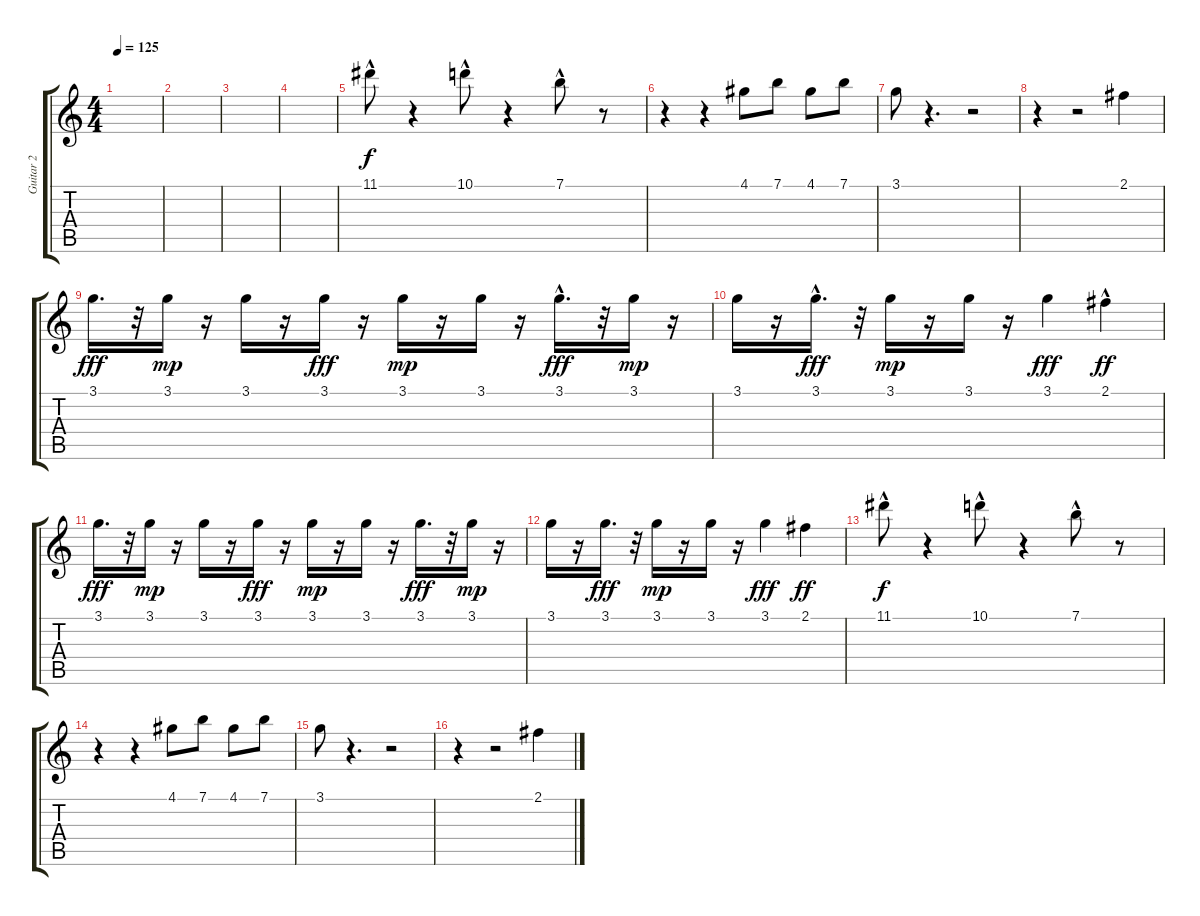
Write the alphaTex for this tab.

\track ("Guitar 2" "Guitar 2") {instrument distortionguitar}
\staff {score tabs}
\tuning (E4 B3 G3 D3 A2 E2) {hide}
\ts (4 4)
\tempo 125
\clef g2
\ks c
|
|
|
|
11.1{hac}.8 r.4 10.1{hac}.8 r.4 7.1{hac}.8 r.8 |
r.4 r.4 4.1.8 7.1.8 4.1.8 7.1.8 |
3.1.8 r.4{d} r.2 |
r.4 r.2 2.1.4 |
3.1.16{d dy fff} r.32 3.1.16{dy mp} r.16 3.1.16 r.16 3.1.16{dy fff} r.16 3.1.16{dy mp} r.16 3.1.16 r.16 3.1{hac}.16{d dy fff} r.32 3.1.16{dy mp} r.16 |
3.1.16 r.16 3.1{hac}.16{d dy fff} r.32 3.1.16{dy mp} r.16 3.1.16 r.16 3.1.4{dy fff} 2.1{hac}.4{dy ff} |
3.1.16{d dy fff} r.32 3.1.16{dy mp} r.16 3.1.16 r.16 3.1.16{dy fff} r.16 3.1.16{dy mp} r.16 3.1.16 r.16 3.1.16{d dy fff} r.32 3.1.16{dy mp} r.16 |
3.1.16 r.16 3.1.16{d dy fff} r.32 3.1.16{dy mp} r.16 3.1.16 r.16 3.1.4{dy fff} 2.1.4{dy ff} |
11.1{hac}.8{dy f} r.4 10.1{hac}.8 r.4 7.1{hac}.8 r.8 |
r.4 r.4 4.1.8 7.1.8 4.1.8 7.1.8 |
3.1.8 r.4{d} r.2 |
r.4 r.2 2.1.4
